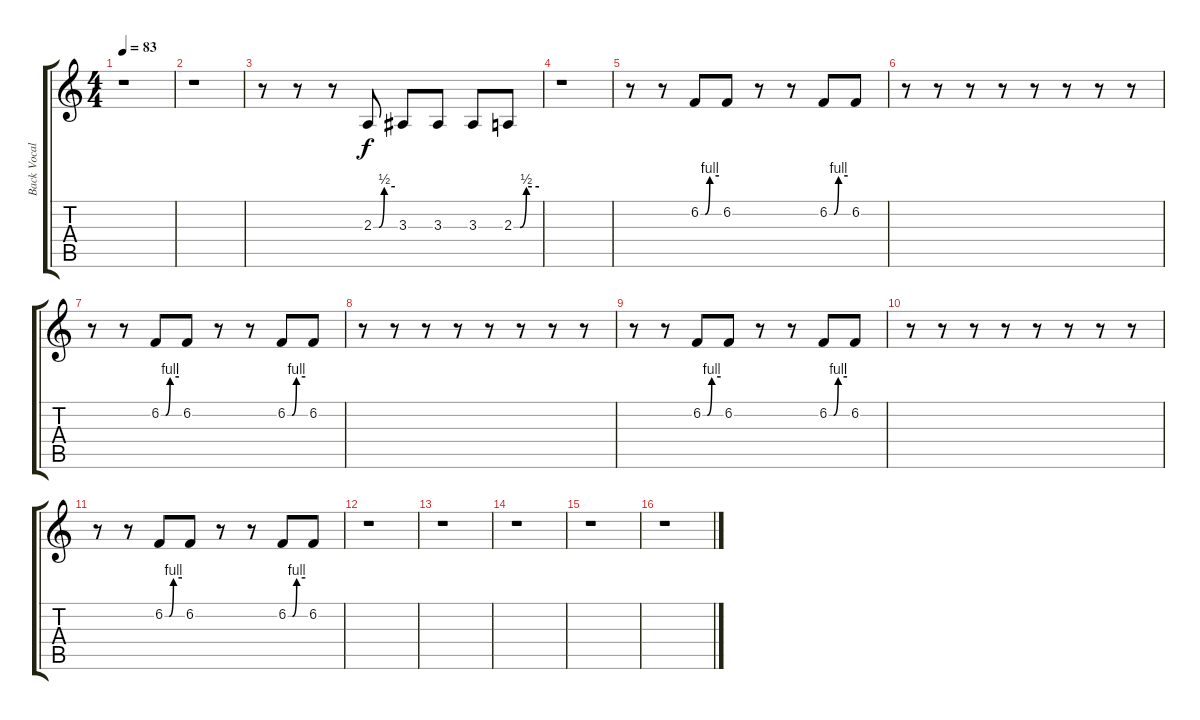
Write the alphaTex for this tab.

\track ("Back VocalZ" "Back Vocal") {instrument lead2sawtooth}
\staff {score tabs}
\tuning (E4 B3 G3 D3 A2 E2) {hide}
\ts (4 4)
\tempo 83
\clef g2
\ks c
r.1{dy f} |
r.1 |
r.8 r.8 r.8 2.3{be (custom 0 0 15 0 30 2 60 2)}.8 3.3.8 3.3.8 3.3.8 2.3{be (custom 0 0 15 0 30 2 60 2)}.8 |
r.1 |
r.8 r.8 6.2{be (custom 0 0 15 0 30 4 60 4)}.8 6.2.8 r.8 r.8 6.2{be (custom 0 0 15 0 30 4 60 4)}.8 6.2.8 |
r.8 r.8 r.8 r.8 r.8 r.8 r.8 r.8 |
r.8 r.8 6.2{be (custom 0 0 15 0 30 4 60 4)}.8 6.2.8 r.8 r.8 6.2{be (custom 0 0 15 0 30 4 60 4)}.8 6.2.8 |
r.8 r.8 r.8 r.8 r.8 r.8 r.8 r.8 |
r.8 r.8 6.2{be (custom 0 0 15 0 30 4 60 4)}.8 6.2.8 r.8 r.8 6.2{be (custom 0 0 15 0 30 4 60 4)}.8 6.2.8 |
r.8 r.8 r.8 r.8 r.8 r.8 r.8 r.8 |
r.8 r.8 6.2{be (custom 0 0 15 0 30 4 60 4)}.8 6.2.8 r.8 r.8 6.2{be (custom 0 0 15 0 30 4 60 4)}.8 6.2.8 |
r.1 |
r.1 |
r.1 |
r.1 |
r.1
